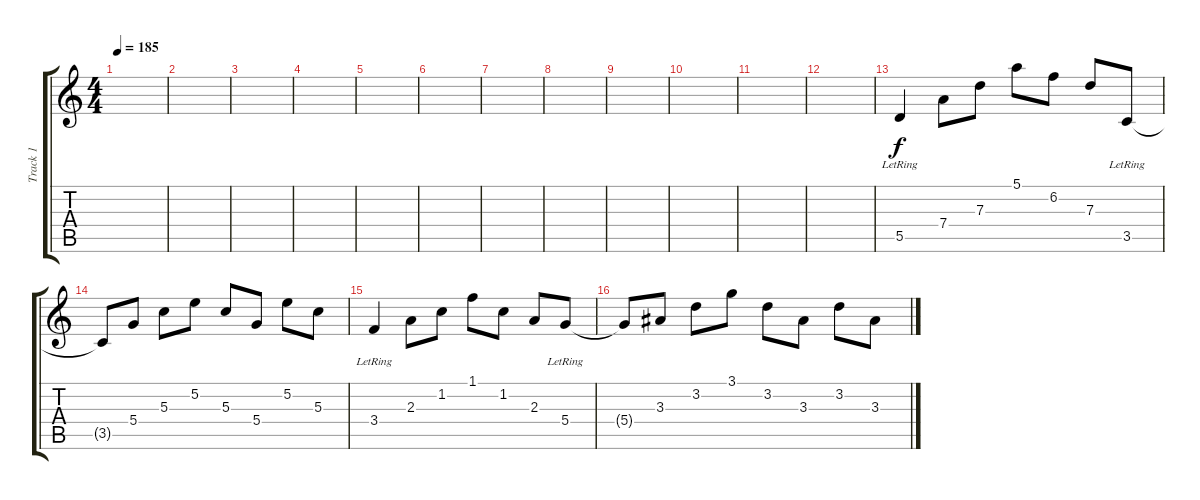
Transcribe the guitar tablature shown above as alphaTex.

\track ("Track 1" "Track 1") {instrument electricguitarclean}
\staff {score tabs}
\tuning (E4 B3 G3 D3 A2 E2) {hide}
\ts (4 4)
\tempo 185
\clef g2
\ks c
|
|
|
|
|
|
|
|
|
|
|
|
5.5{lr}.4 7.4.8 7.3.8 5.1.8 6.2.8 7.3.8 3.5{lr}.8 |
3.5{t}.8 5.4.8 5.3.8 5.2.8 5.3.8 5.4.8 5.2.8 5.3.8 |
3.4{lr}.4 2.3.8 1.2.8 1.1.8 1.2.8 2.3.8 5.4{lr}.8 |
5.4{t}.8 3.3.8 3.2.8 3.1.8 3.2.8 3.3.8 3.2.8 3.3.8
